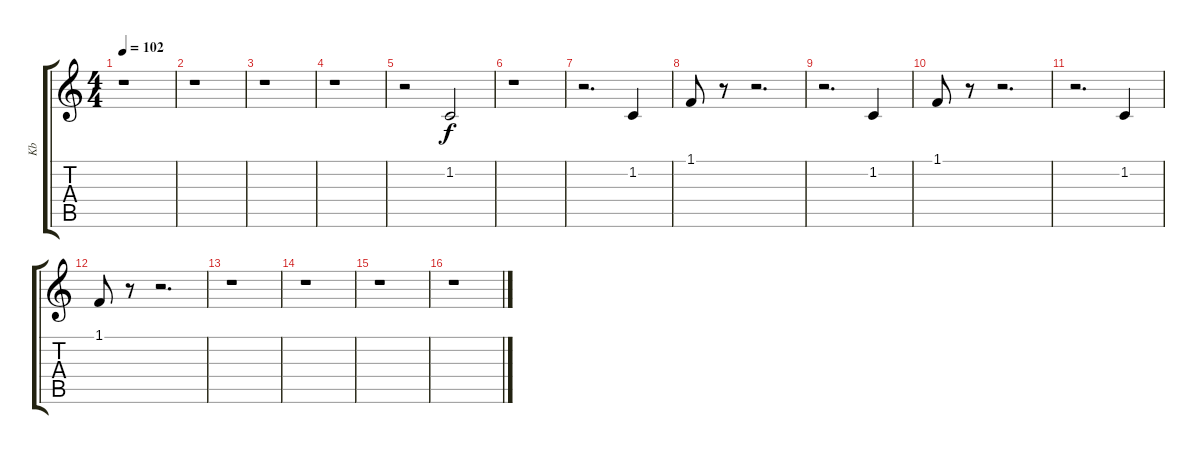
\track ("Kb" "Kb") {instrument synthbrass1}
\staff {score tabs}
\tuning (E4 B3 G3 D3 A2 E2) {hide}
\ts (4 4)
\tempo 102
\clef g2
\ks c
r.1{dy f volume 0 instrument synthbrass1} |
r.1 |
r.1 |
r.1 |
r.2 1.2.2{volume 8} |
r.1{volume 4} |
r.2{d} 1.2.4{volume 8} |
1.1.8 r.8{volume 4} r.2{d} |
r.2{d} 1.2.4{volume 8} |
1.1.8 r.8{volume 4} r.2{d} |
r.2{d} 1.2.4{volume 8} |
1.1.8 r.8{volume 4} r.2{d} |
r.1 |
r.1 |
r.1 |
r.1
